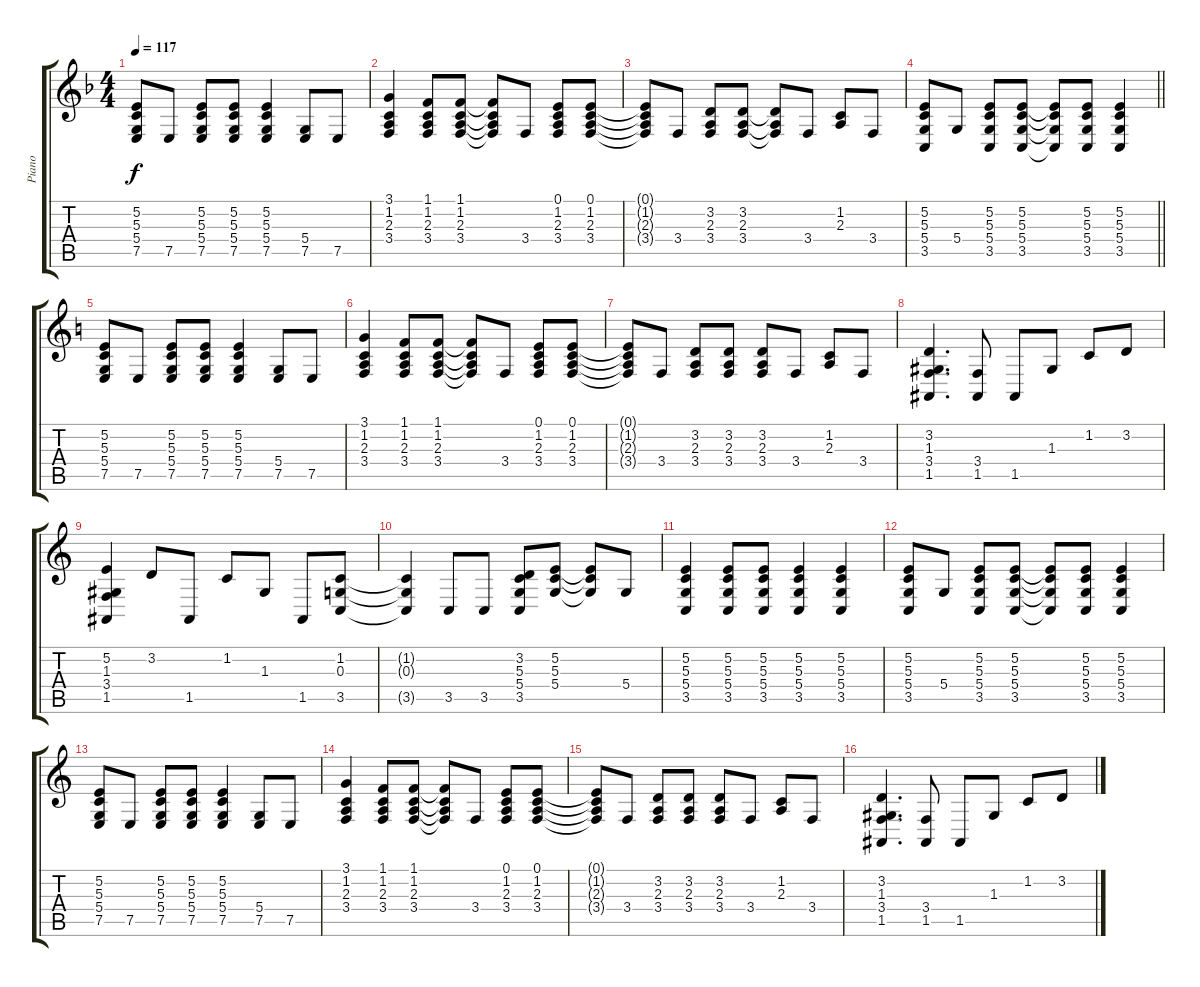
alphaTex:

\track ("Piano" "Piano") {instrument acousticgrandpiano}
\staff {score tabs}
\tuning (E4 B3 G3 D3 A2 E2) {hide}
\ts (4 4)
\tempo 117
\clef g2
\ks f
(5.2 5.3 5.4 7.5).8{dy f} 7.5.8 (5.2 5.3 5.4 7.5).8 (5.2 5.3 5.4 7.5).8 (5.2 5.3 5.4 7.5).4 (5.4 7.5).8 7.5.8 |
(3.1 1.2 2.3 3.4).4 (1.1 1.2 2.3 3.4).8 (1.1 1.2 2.3 3.4).8 (1.1{t} 1.2{t} 2.3{t} 3.4{t}).8 3.4.8 (0.1 1.2 2.3 3.4).8 (0.1 1.2 2.3 3.4).8 |
(0.1{t} 1.2{t} 2.3{t} 3.4{t}).8 3.4.8 (3.2 2.3 3.4).8 (3.2 2.3 3.4).8 (3.2{t} 2.3{t} 3.4{t}).8 3.4.8 (1.2 2.3).8 3.4.8 |
\barLineRight lightlight
(5.2 5.3 5.4 3.5).8 5.4.8 (5.2 5.3 5.4 3.5).8 (5.2 5.3 5.4 3.5).8 (5.2{t} 5.3{t} 5.4{t} 3.5{t}).8 (5.2 5.3 5.4 3.5).8 (5.2 5.3 5.4 3.5).4 |
\ks c
(5.2 5.3 5.4 7.5).8 7.5.8 (5.2 5.3 5.4 7.5).8 (5.2 5.3 5.4 7.5).8 (5.2 5.3 5.4 7.5).4 (5.4 7.5).8 7.5.8 |
(3.1 1.2 2.3 3.4).4 (1.1 1.2 2.3 3.4).8 (1.1 1.2 2.3 3.4).8 (1.1{t} 1.2{t} 2.3{t} 3.4{t}).8 3.4.8 (0.1 1.2 2.3 3.4).8 (0.1 1.2 2.3 3.4).8 |
(0.1{t} 1.2{t} 2.3{t} 3.4{t}).8 3.4.8 (3.2 2.3 3.4).8 (3.2 2.3 3.4).8 (3.2 2.3 3.4).8 3.4.8 (1.2 2.3).8 3.4.8 |
(3.2 1.3 3.4 1.5).4{d} (3.4 1.5).8 1.5.8 1.3.8 1.2.8 3.2.8 |
(5.2 1.3 3.4 1.5).4 3.2.8 1.5.8 1.2.8 1.3.8 1.5.8 (1.2 0.3 3.5).8 |
(1.2{t} 0.3{t} 3.5{t}).4 3.5.8 3.5.8 (3.2 5.3 5.4 3.5).8 (5.2 5.3 5.4).8 (5.2{t} 5.3{t} 5.4{t}).8 5.4.8 |
(5.2 5.3 5.4 3.5).4 (5.2 5.3 5.4 3.5).8 (5.2 5.3 5.4 3.5).8 (5.2 5.3 5.4 3.5).4 (5.2 5.3 5.4 3.5).4 |
(5.2 5.3 5.4 3.5).8 5.4.8 (5.2 5.3 5.4 3.5).8 (5.2 5.3 5.4 3.5).8 (5.2{t} 5.3{t} 5.4{t} 3.5{t}).8 (5.2 5.3 5.4 3.5).8 (5.2 5.3 5.4 3.5).4 |
(5.2 5.3 5.4 7.5).8 7.5.8 (5.2 5.3 5.4 7.5).8 (5.2 5.3 5.4 7.5).8 (5.2 5.3 5.4 7.5).4 (5.4 7.5).8 7.5.8 |
(3.1 1.2 2.3 3.4).4 (1.1 1.2 2.3 3.4).8 (1.1 1.2 2.3 3.4).8 (1.1{t} 1.2{t} 2.3{t} 3.4{t}).8 3.4.8 (0.1 1.2 2.3 3.4).8 (0.1 1.2 2.3 3.4).8 |
(0.1{t} 1.2{t} 2.3{t} 3.4{t}).8 3.4.8 (3.2 2.3 3.4).8 (3.2 2.3 3.4).8 (3.2 2.3 3.4).8 3.4.8 (1.2 2.3).8 3.4.8 |
(3.2 1.3 3.4 1.5).4{d} (3.4 1.5).8 1.5.8 1.3.8 1.2.8 3.2.8
